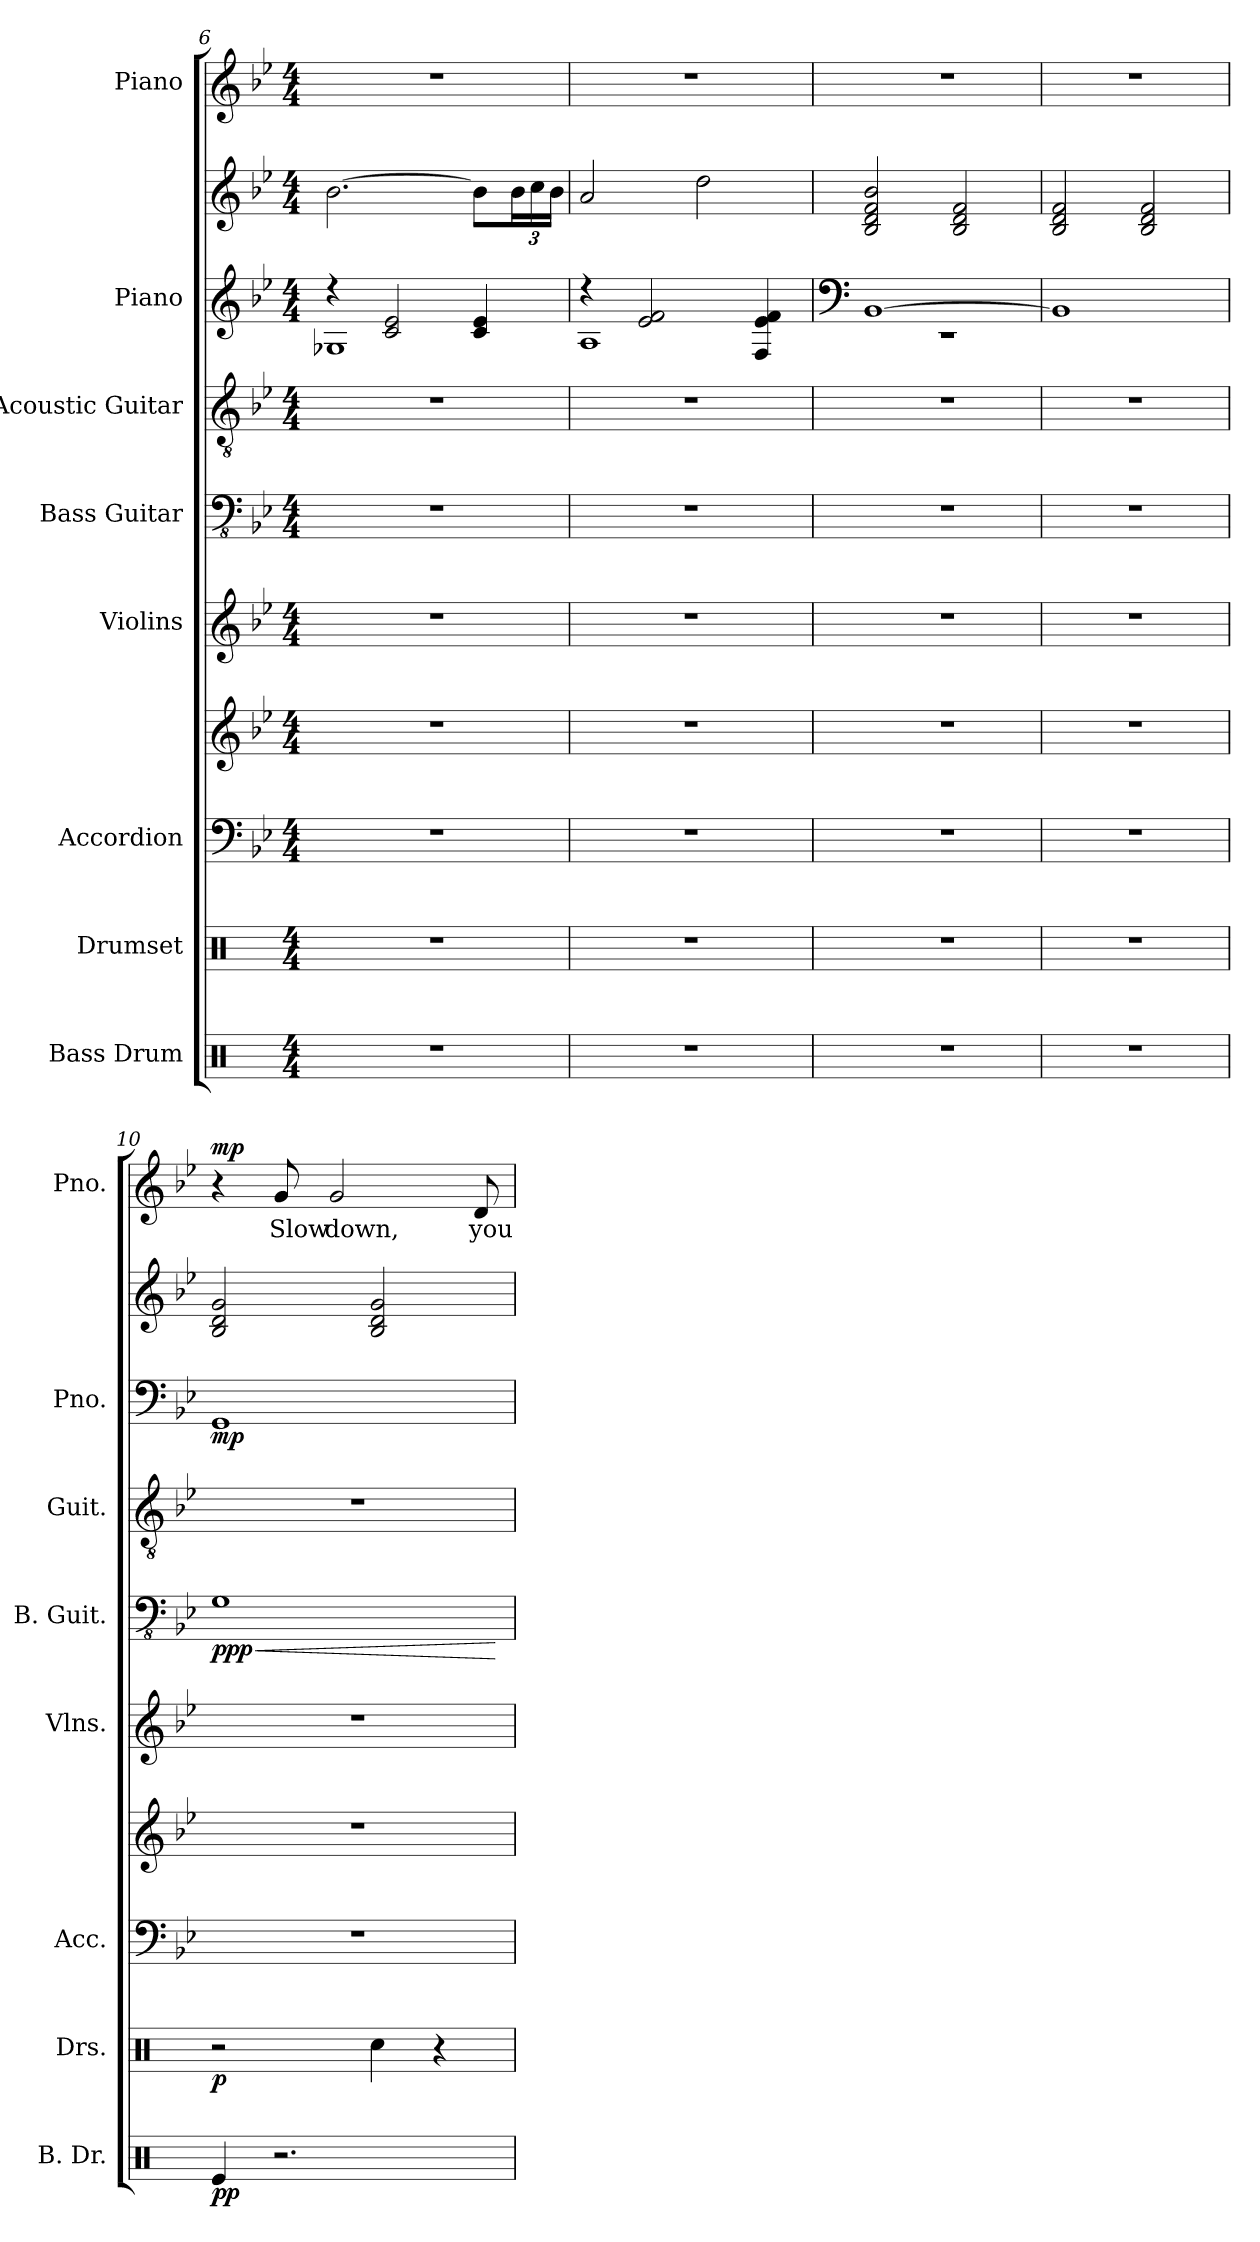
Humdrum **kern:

**kern	**dynam	**kern	**dynam	**kern	**kern	**kern	**kern	**dynam	**kern	**kern	**kern	**dynam	**kern	**text	**dynam
*part8	*part8	*part7	*part7	*part6	*part6	*part5	*part4	*part4	*part3	*part2	*part2	*part2	*part1	*part1	*part1
*staff10	*staff10	*staff9	*staff9	*staff8	*staff7	*staff6	*staff5	*staff5	*staff4	*staff3	*staff2	*staff2/3	*staff1	*staff1	*staff1
*I"Bass Drum	*	*I"Drumset	*	*I"Accordion	*	*I"Violins	*I"Bass Guitar	*	*I"Acoustic Guitar	*I"Piano	*	*	*I"Piano	*	*
*I'B. Dr.	*	*I'Drs.	*	*I'Acc.	*	*I'Vlns.	*I'B. Guit.	*	*I'Guit.	*I'Pno.	*	*	*I'Pno.	*	*
!!LO:PB:g=z
*clefX	*	*clefX	*	*clefF4	*clefG2	*clefG2	*clefFv4	*	*clefGv2	*clefG2	*clefG2	*	*clefG2	*	*
*k[]	*	*k[]	*	*k[b-e-]	*k[b-e-]	*k[b-e-]	*k[b-e-]	*	*k[b-e-]	*k[b-e-]	*k[b-e-]	*	*k[b-e-]	*	*
*M4/4	*	*M4/4	*	*M4/4	*M4/4	*M4/4	*M4/4	*	*M4/4	*M4/4	*M4/4	*	*M4/4	*	*
=6	=6	=6	=6	=6	=6	=6	=6	=6	=6	=6	=6	=6	=6	=6	=6
*	*	*	*	*	*	*	*	*	*	*^	*	*	*	*	*
1r	.	1r	.	1r	1r	1r	1r	.	1r	4r	1G-X	[2.b-\	.	1r	.	.
.	.	.	.	.	.	.	.	.	.	2c/ 2e-/	.	.	.	.	.	.
.	.	.	.	.	.	.	.	.	.	4c/ 4e-/	.	8b-\L]	.	.	.	.
*	*	*	*	*	*	*	*	*	*	*	*	*Xbrackettup	*	*	*	*
.	.	.	.	.	.	.	.	.	.	.	.	24b-\L	.	.	.	.
.	.	.	.	.	.	.	.	.	.	.	.	24cc\	.	.	.	.
.	.	.	.	.	.	.	.	.	.	.	.	24b-\JJ	.	.	.	.
=7	=7	=7	=7	=7	=7	=7	=7	=7	=7	=7	=7	=7	=7	=7	=7	=7
1r	.	1r	.	1r	1r	1r	1r	.	1r	4r	1A	2a/	.	1r	.	.
.	.	.	.	.	.	.	.	.	.	2e-/ 2f/	.	.	.	.	.	.
.	.	.	.	.	.	.	.	.	.	.	.	2dd\	.	.	.	.
.	.	.	.	.	.	.	.	.	.	4F/ 4e-/ 4f/	.	.	.	.	.	.
=8	=8	=8	=8	=8	=8	=8	=8	=8	=8	=8	=8	=8	=8	=8	=8	=8
*	*	*	*	*	*	*	*	*	*	*clefF4	*	*	*	*	*	*
1r	.	1r	.	1r	1r	1r	1r	.	1r	[1BB-	1r	2B-/ 2d/ 2f/ 2b-/	.	1r	.	.
.	.	.	.	.	.	.	.	.	.	.	.	2B-/ 2d/ 2f/	.	.	.	.
*	*	*	*	*	*	*	*	*	*	*v	*v	*	*	*	*	*
=9	=9	=9	=9	=9	=9	=9	=9	=9	=9	=9	=9	=9	=9	=9	=9
1r	.	1r	.	1r	1r	1r	1r	.	1r	1BB-]	2B-/ 2d/ 2f/	.	1r	.	.
.	.	.	.	.	.	.	.	.	.	.	2B-/ 2d/ 2f/	.	.	.	.
=10	=10	=10	=10	=10	=10	=10	=10	=10	=10	=10	=10	=10	=10	=10	=10
!	!LO:DY:b	!	!LO:DY:b	!	!	!	!	!LO:HP:b	!	!	!	!	!	!	!
!	!	!	!	!	!	!	!	!LO:DY:n=1:b	!	!	!	!LO:DY:b=2	!	!	!LO:DY:b
4Re/	pp	2r	p	1r	1r	1r	1GG	< ppp	1r	1GG	2B-/ 2d/ 2g/	mp	4r	.	mp
2.r	.	.	.	.	.	.	.	.	.	.	.	.	8g/	Slow	.
.	.	.	.	.	.	.	.	.	.	.	.	.	2g/	down,	.
.	.	4Rcc\	.	.	.	.	.	.	.	.	2B-/ 2d/ 2g/	.	.	.	.
.	.	4r	.	.	.	.	.	.	.	.	.	.	.	.	.
.	.	.	.	.	.	.	.	.	.	.	.	.	8d/	you	.
.	.	.	.	.	.	.	.	[	.	.	.	.	.	.	.
=	=	=	=	=	=	=	=	=	=	=	=	=	=	=	=
*-	*-	*-	*-	*-	*-	*-	*-	*-	*-	*-	*-	*-	*-	*-	*-
